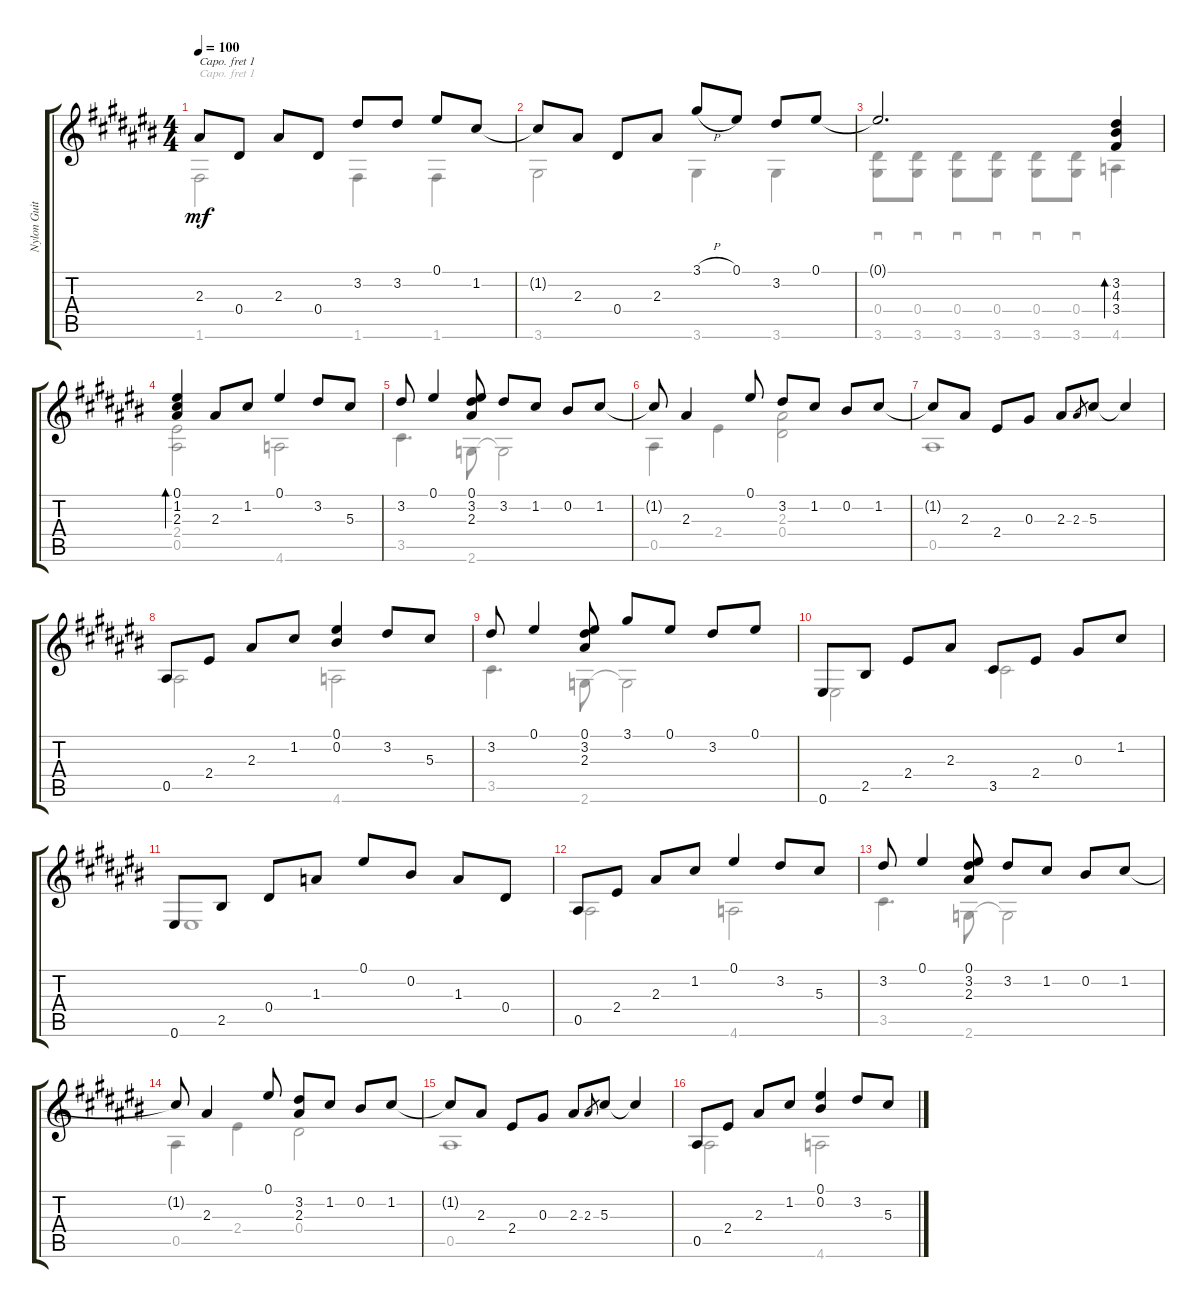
\track ("Nylon Guitar" "Nylon Guit") {instrument acousticguitarnylon}
\staff {score tabs}
\capo 1
\tuning (E4 B3 G3 D3 A2 E2) {hide}
\voice
\ts (4 4)
\tempo 100
\clef g2
\ks a#minor
2.3.8{dy mf} 0.4.8 2.3.8 0.4.8 3.2.8 3.2.8 0.1.8 1.2.8 |
1.2{t}.8 2.3.8 0.4.8 2.3.8 3.1{h}.8 0.1.8 3.2.8 0.1.8 |
0.1{t}.2{d} (3.2 4.3 3.4).4{bd 30} |
(0.1 1.2 2.3).4{bd 30} 2.3.8 1.2.8 0.1.4 3.2.8 5.3.8 |
3.2.8 0.1.4 (0.1 3.2 2.3).8 3.2.8 1.2.8 0.2.8 1.2.8 |
1.2{t}.8 2.3.4 0.1.8 3.2.8 1.2.8 0.2.8 1.2.8 |
1.2{t}.8 2.3.8 2.4.8 0.3.8 2.3.8 2.3.8{gr} 5.3.8 5.3{t}.4 |
0.5.8 2.4.8 2.3.8 1.2.8 (0.1 0.2).4 3.2.8 5.3.8 |
3.2.8 0.1.4 (0.1 3.2 2.3).8 3.1.8 0.1.8 3.2.8 0.1.8 |
0.6.8 2.5.8 2.4.8 2.3.8 3.5.8 2.4.8 0.3.8 1.2.8 |
0.6.8 2.5.8 0.4.8 1.3.8 0.1.8 0.2.8 1.3.8 0.4.8 |
0.5.8 2.4.8 2.3.8 1.2.8 0.1.4 3.2.8 5.3.8 |
3.2.8 0.1.4 (0.1 3.2 2.3).8 3.2.8 1.2.8 0.2.8 1.2.8 |
1.2{t}.8 2.3.4 0.1.8 (3.2 2.3).8 1.2.8 0.2.8 1.2.8 |
1.2{t}.8 2.3.8 2.4.8 0.3.8 2.3.8 2.3.8{gr} 5.3.8 5.3{t}.4 |
0.5.8 2.4.8 2.3.8 1.2.8 (0.1 0.2).4 3.2.8 5.3.8
\voice
\clef g2
\ottava regular
\simile none
\ks a#minor
1.6.2{dy mf} 1.6.4 1.6.4 |
3.6.2 3.6.4 3.6.4 |
(0.4 3.6).8{sd} (0.4 3.6).8{sd} (0.4 3.6).8{sd} (0.4 3.6).8{sd} (0.4 3.6).8{sd} (0.4 3.6).8{sd} 4.6.4 |
(2.4 0.5).2 4.6.2 |
3.5.4{d} 2.6.8 2.6{t}.2 |
0.5.4 2.4.4 (2.3 0.4).2 |
0.5.1 |
0.5.2 4.6.2 |
3.5.4{d} 2.6.8 2.6{t}.2 |
0.6.2 3.5.2 |
0.6.1 |
0.5.2 4.6.2 |
3.5.4{d} 2.6.8 2.6{t}.2 |
0.5.4 2.4.4 0.4.2 |
0.5.1 |
0.5.2 4.6.2
